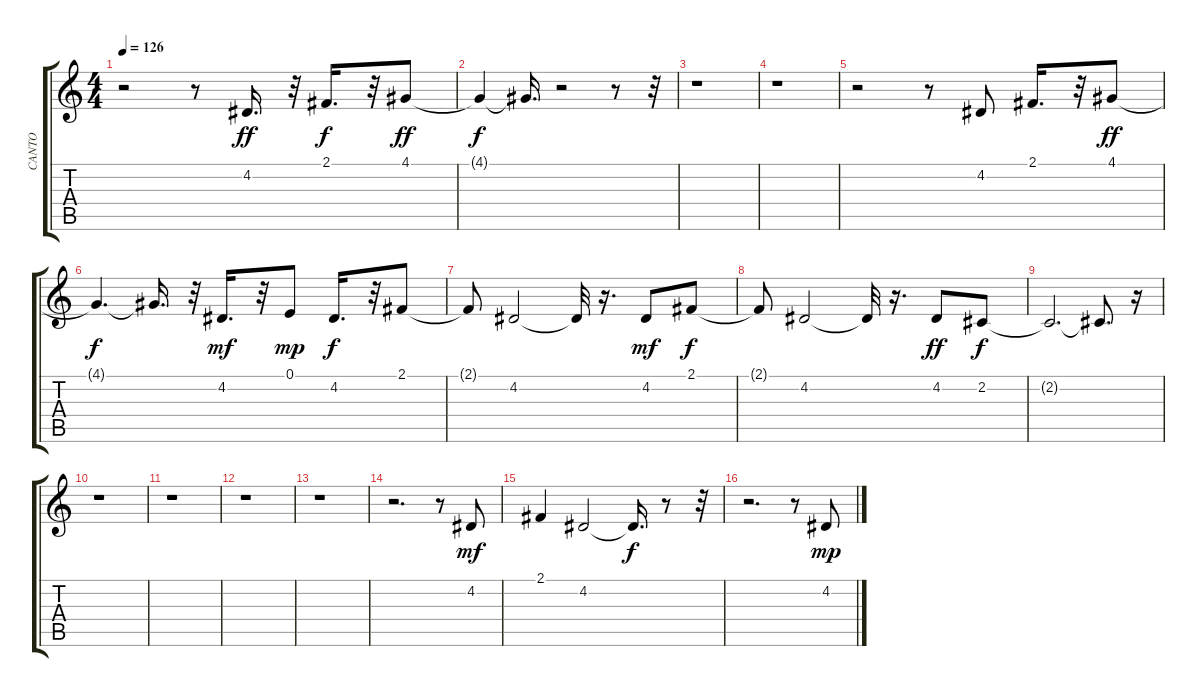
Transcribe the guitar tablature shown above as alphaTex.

\track ("CANTO" "CANTO") {instrument pad3polysynth}
\staff {score tabs}
\tuning (E4 B3 G3 D3 A2 E2) {hide}
\ts (4 4)
\tempo 126
\clef g2
\ks c
r.2{dy f} r.8 4.2.16{d dy ff} r.32 2.1.16{d dy f} r.32 4.1.8{dy ff} |
4.1{t}.4{dy f} 4.1{t}.16{d} r.2 r.8 r.32 |
r.1 |
r.1 |
r.2 r.8 4.2.8 2.1.16{d} r.32 4.1.8{dy ff} |
4.1{t}.4{d dy f} 4.1{t}.16{d} r.32 4.2.16{d dy mf} r.32 0.1.8{dy mp} 4.2.16{d dy f} r.32 2.1.8 |
2.1{t}.8 4.2.2 4.2{t}.32 r.16{d} 4.2.8{dy mf} 2.1.8{dy f} |
2.1{t}.8 4.2.2 4.2{t}.32 r.16{d} 4.2.8{dy ff} 2.2.8{dy f} |
2.2{t}.2{d} 2.2{t}.8{d} r.16 |
r.1 |
r.1 |
r.1 |
r.1 |
r.2{d} r.8 4.2.8{dy mf} |
2.1.4 4.2.2 4.2{t}.16{d dy f} r.8 r.32 |
r.2{d} r.8 4.2.8{dy mp}
